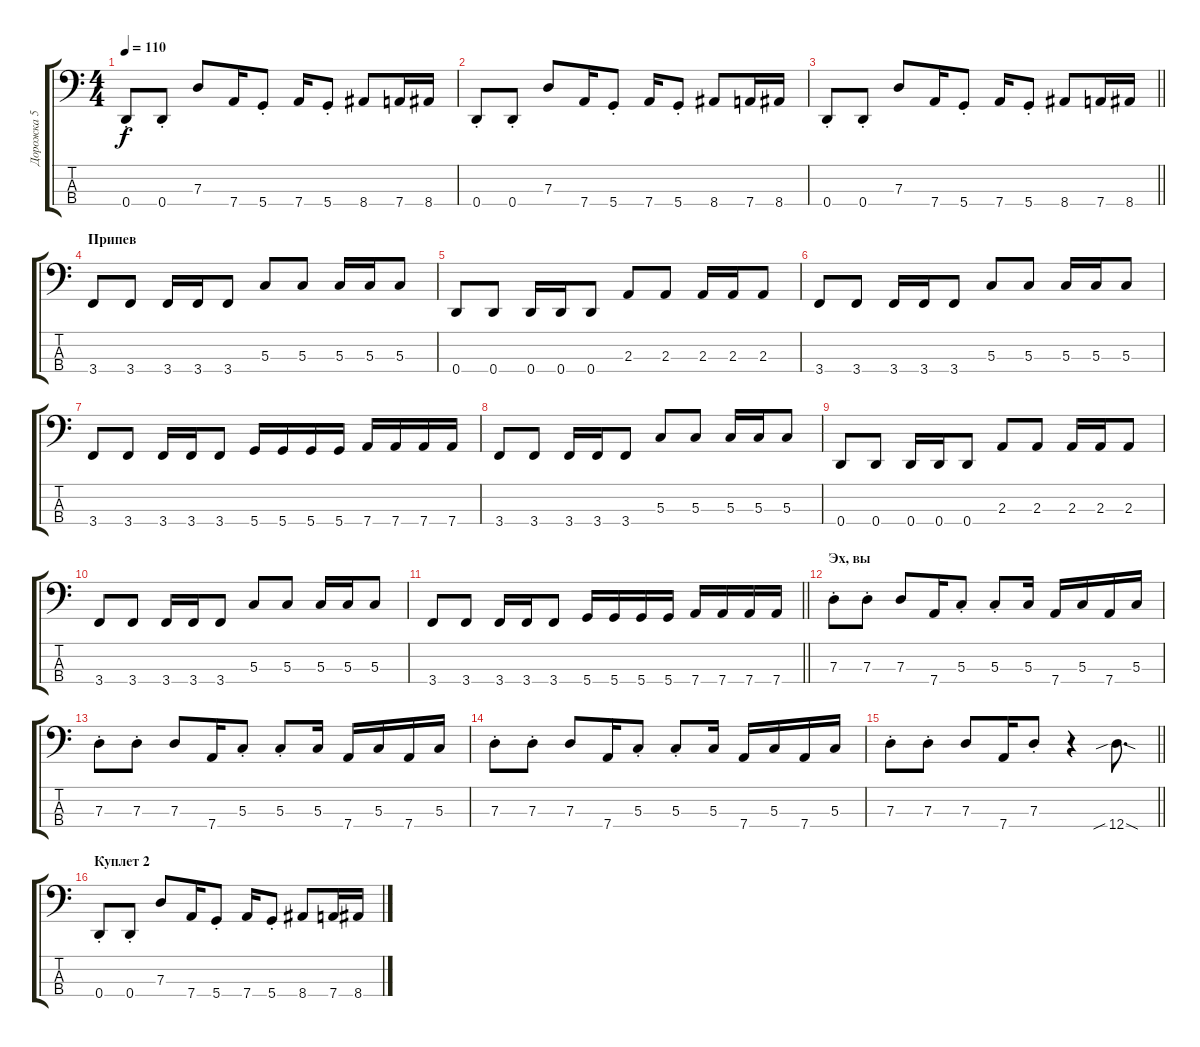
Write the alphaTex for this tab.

\track ("Дорожка 5" "Дорожка 5") {instrument electricbassfinger}
\staff {score tabs}
\tuning (F2 C2 G1 D1) {hide}
\ts (4 4)
\tempo 110
\clef f4
\ks c
0.4{st}.8{dy f} 0.4{st}.8 7.3.8 7.4.16 5.4{st}.8 7.4.16 5.4{st}.8 8.4.8 7.4.16 8.4.16 |
0.4{st}.8 0.4{st}.8 7.3.8 7.4.16 5.4{st}.8 7.4.16 5.4{st}.8 8.4.8 7.4.16 8.4.16 |
\barLineRight lightlight
0.4{st}.8 0.4{st}.8 7.3.8 7.4.16 5.4{st}.8 7.4.16 5.4{st}.8 8.4.8 7.4.16 8.4.16 |
\section ("" "Припев")
3.4.8 3.4.8 3.4.16 3.4.16 3.4.8 5.3.8 5.3.8 5.3.16 5.3.16 5.3.8 |
0.4.8 0.4.8 0.4.16 0.4.16 0.4.8 2.3.8 2.3.8 2.3.16 2.3.16 2.3.8 |
3.4.8 3.4.8 3.4.16 3.4.16 3.4.8 5.3.8 5.3.8 5.3.16 5.3.16 5.3.8 |
3.4.8 3.4.8 3.4.16 3.4.16 3.4.8 5.4.16 5.4.16 5.4.16 5.4.16 7.4.16 7.4.16 7.4.16 7.4.16 |
3.4.8 3.4.8 3.4.16 3.4.16 3.4.8 5.3.8 5.3.8 5.3.16 5.3.16 5.3.8 |
0.4.8 0.4.8 0.4.16 0.4.16 0.4.8 2.3.8 2.3.8 2.3.16 2.3.16 2.3.8 |
3.4.8 3.4.8 3.4.16 3.4.16 3.4.8 5.3.8 5.3.8 5.3.16 5.3.16 5.3.8 |
\barLineRight lightlight
3.4.8 3.4.8 3.4.16 3.4.16 3.4.8 5.4.16 5.4.16 5.4.16 5.4.16 7.4.16 7.4.16 7.4.16 7.4.16 |
\section ("" "Эх, вы")
7.3{st}.8 7.3{st}.8 7.3.8 7.4.16 5.3{st}.8 5.3{st}.8 5.3.16 7.4.16 5.3.16 7.4.16 5.3.16 |
7.3{st}.8 7.3{st}.8 7.3.8 7.4.16 5.3{st}.8 5.3{st}.8 5.3.16 7.4.16 5.3.16 7.4.16 5.3.16 |
7.3{st}.8 7.3{st}.8 7.3.8 7.4.16 5.3{st}.8 5.3{st}.8 5.3.16 7.4.16 5.3.16 7.4.16 5.3.16 |
\barLineRight lightlight
7.3{st}.8 7.3{st}.8 7.3.8 7.4.16 7.3{st}.8 r.4 12.4{sib sod}.8{d} |
\section ("" "Куплет 2")
0.4{st}.8 0.4{st}.8 7.3.8 7.4.16 5.4{st}.8 7.4.16 5.4{st}.8 8.4.8 7.4.16 8.4.16
